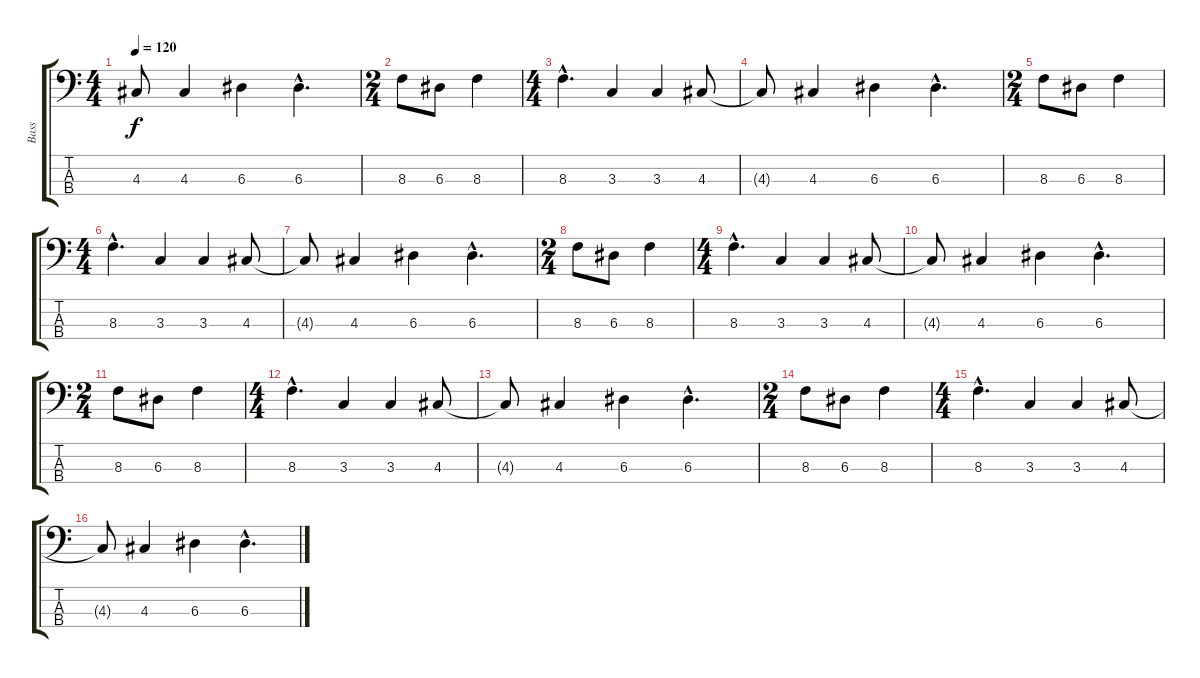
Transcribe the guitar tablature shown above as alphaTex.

\track ("Bass" "Bass") {instrument electricbassfinger}
\staff {score tabs}
\tuning (G2 D2 A1 E1) {hide}
\ts (4 4)
\tempo 120
\clef f4
\ks c
4.3{t}.8{dy f} 4.3.4 6.3.4 6.3{hac}.4{d} |
\ts (2 4)
8.3.8 6.3.8 8.3.4 |
\ts (4 4)
8.3{hac}.4{d} 3.3.4 3.3.4 4.3.8 |
4.3{t}.8 4.3.4 6.3.4 6.3{hac}.4{d} |
\ts (2 4)
8.3.8 6.3.8 8.3.4 |
\ts (4 4)
8.3{hac}.4{d} 3.3.4 3.3.4 4.3.8 |
4.3{t}.8 4.3.4 6.3.4 6.3{hac}.4{d} |
\ts (2 4)
8.3.8 6.3.8 8.3.4 |
\ts (4 4)
8.3{hac}.4{d} 3.3.4 3.3.4 4.3.8 |
4.3{t}.8 4.3.4 6.3.4 6.3{hac}.4{d} |
\ts (2 4)
8.3.8 6.3.8 8.3.4 |
\ts (4 4)
8.3{hac}.4{d} 3.3.4 3.3.4 4.3.8 |
4.3{t}.8 4.3.4 6.3.4 6.3{hac}.4{d} |
\ts (2 4)
8.3.8 6.3.8 8.3.4 |
\ts (4 4)
8.3{hac}.4{d} 3.3.4 3.3.4 4.3.8 |
4.3{t}.8 4.3.4 6.3.4 6.3{hac}.4{d}
